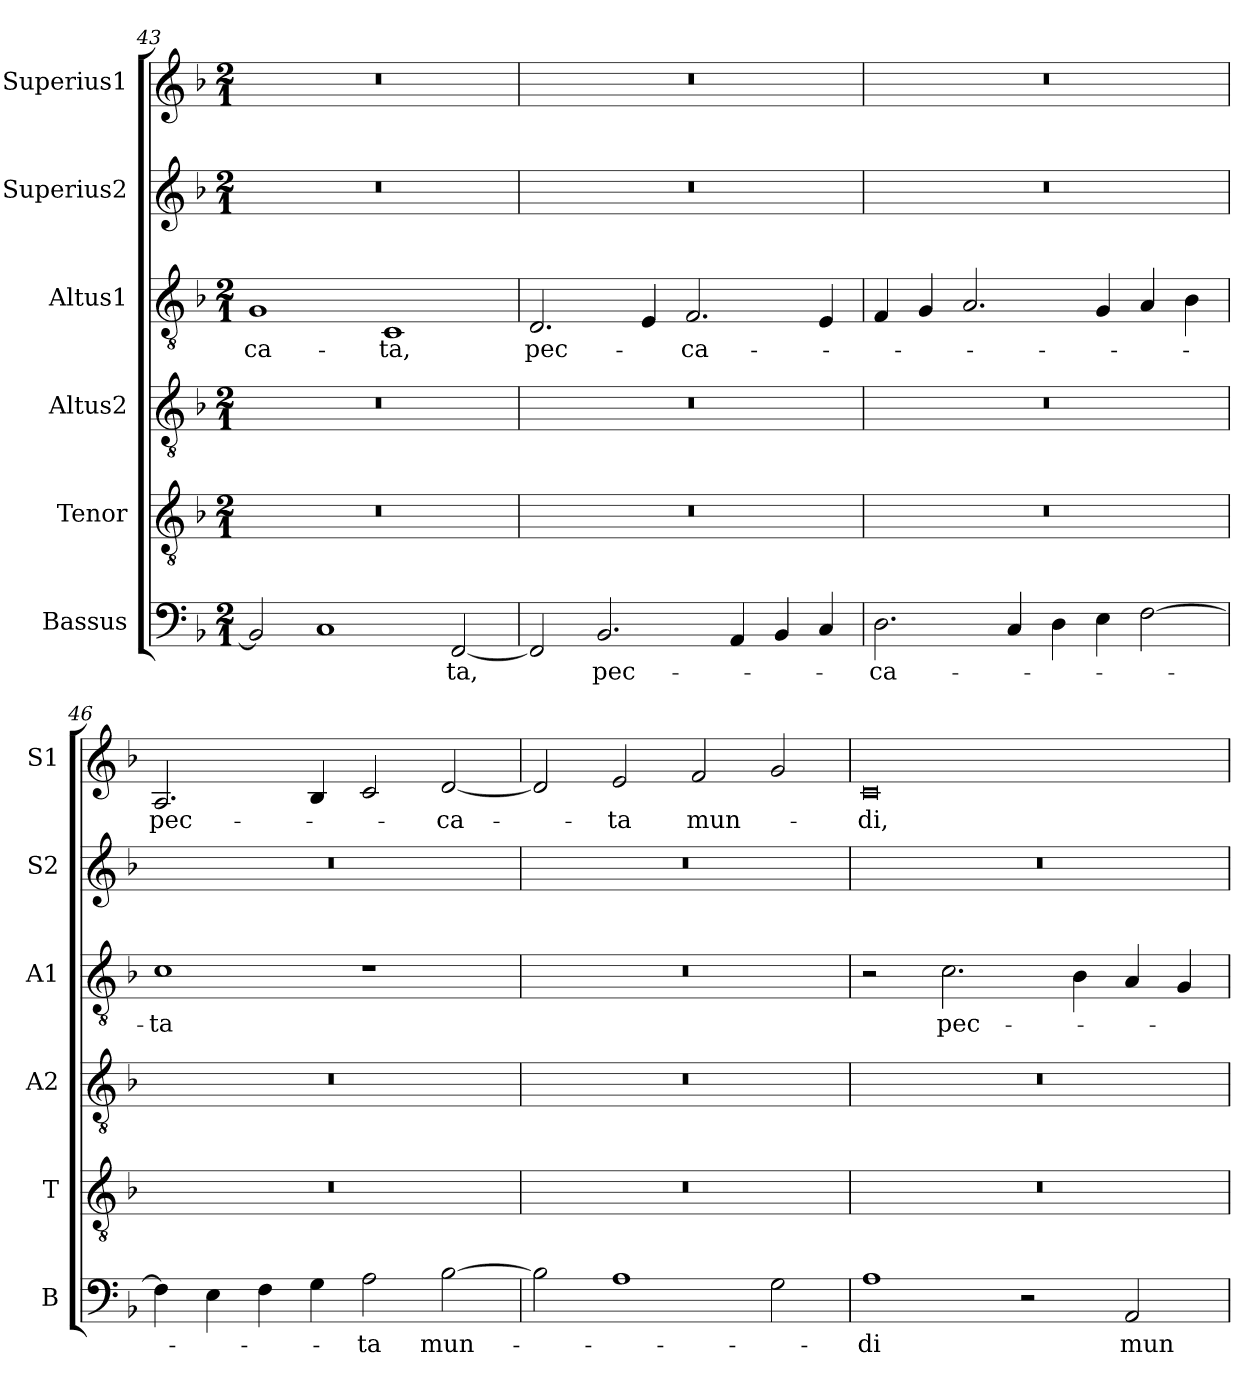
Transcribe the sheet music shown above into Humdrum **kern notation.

**kern	**text	**kern	**kern	**kern	**text	**kern	**kern	**text
*part6	*part6	*part5	*part4	*part3	*part3	*part2	*part1	*part1
*staff6	*staff6	*staff5	*staff4	*staff3	*staff3	*staff2	*staff1	*staff1
*I"Bassus	*	*I"Tenor	*I"Altus2	*I"Altus1	*	*I"Superius2	*I"Superius1	*
*I'B	*	*I'T	*I'A2	*I'A1	*	*I'S2	*I'S1	*
*clefF4	*	*clefGv2	*clefGv2	*clefGv2	*	*clefG2	*clefG2	*
*k[b-]	*	*k[b-]	*k[b-]	*k[b-]	*	*k[b-]	*k[b-]	*
*M2/1	*	*M2/1	*M2/1	*M2/1	*	*M2/1	*M2/1	*
=43	=43	=43	=43	=43	=43	=43	=43	=43
2BB-/]	.	0r	0r	1G	-ca-	0r	0r	.
1C	.	.	.	.	.	.	.	.
.	.	.	.	1C	-ta,	.	.	.
[2FF/	-ta,	.	.	.	.	.	.	.
=44	=44	=44	=44	=44	=44	=44	=44	=44
2FF/]	.	0r	0r	2.D/	pec-	0r	0r	.
2.BB-/	pec-	.	.	.	.	.	.	.
.	.	.	.	4E/	.	.	.	.
.	.	.	.	2.F/	-ca-	.	.	.
4AA/	.	.	.	.	.	.	.	.
4BB-/	.	.	.	.	.	.	.	.
4C/	.	.	.	4E/	.	.	.	.
=45	=45	=45	=45	=45	=45	=45	=45	=45
2.D\	-ca-	0r	0r	4F/	.	0r	0r	.
.	.	.	.	4G/	.	.	.	.
.	.	.	.	2.A/	.	.	.	.
4C/	.	.	.	.	.	.	.	.
4D\	.	.	.	.	.	.	.	.
4E\	.	.	.	4G/	.	.	.	.
[2F\	.	.	.	4A/	.	.	.	.
.	.	.	.	4B-\	.	.	.	.
=46	=46	=46	=46	=46	=46	=46	=46	=46
4F\]	.	0r	0r	1c	-ta	0r	2.A/	pec-
4E\	.	.	.	.	.	.	.	.
4F\	.	.	.	.	.	.	.	.
4G\	.	.	.	.	.	.	4B-/	.
2A\	-ta	.	.	1r	.	.	2c/	.
[2B-\	mun-	.	.	.	.	.	[2d/	-ca-
=47	=47	=47	=47	=47	=47	=47	=47	=47
2B-\]	.	0r	0r	0r	.	0r	2d/]	.
1A	.	.	.	.	.	.	2e/	-ta
.	.	.	.	.	.	.	2f/	mun-
2G\	.	.	.	.	.	.	2g/	.
=48	=48	=48	=48	=48	=48	=48	=48	=48
1A	-di	0r	0r	2r	.	0r	0c	-di,
.	.	.	.	2.c\	pec-	.	.	.
2r	.	.	.	.	.	.	.	.
.	.	.	.	4B-\	.	.	.	.
2AA/	mun-	.	.	4A/	.	.	.	.
.	.	.	.	4G/	.	.	.	.
=	=	=	=	=	=	=	=	=
*-	*-	*-	*-	*-	*-	*-	*-	*-
